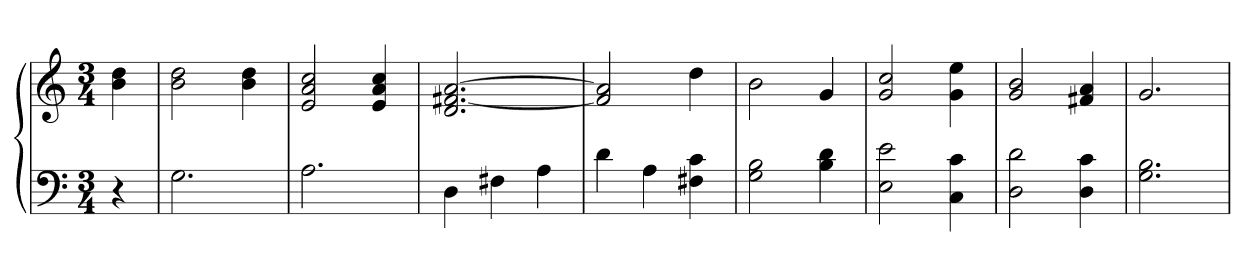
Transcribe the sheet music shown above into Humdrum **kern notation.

**kern	**kern
*part1	*part1
*staff2	*staff1
*clefF4	*clefG2
*k[]	*k[]
*C:	*C:
*M3/4	*M3/4
=	=
4r	4b 4dd
=	=
2.G	2b 2dd
.	4b 4dd
=11	=11
2.A	2e 2a 2cc
.	4e 4a 4cc
=12	=12
4D	2.d [2.f#X [2.a
4F#X	.
4A	.
=13	=13
4d	2f#] 2a]
4A	.
4F#X 4c	4dd
=14	=14
2G 2B	2b
4B 4d	4g
=15	=15
2E 2e	2g 2cc
4C 4c	4g 4ee
=16	=16
2D 2d	2g 2b
4D 4c	4f#X 4a
=17	=17
2.G 2.B	2.g
=	=
*-	*-
